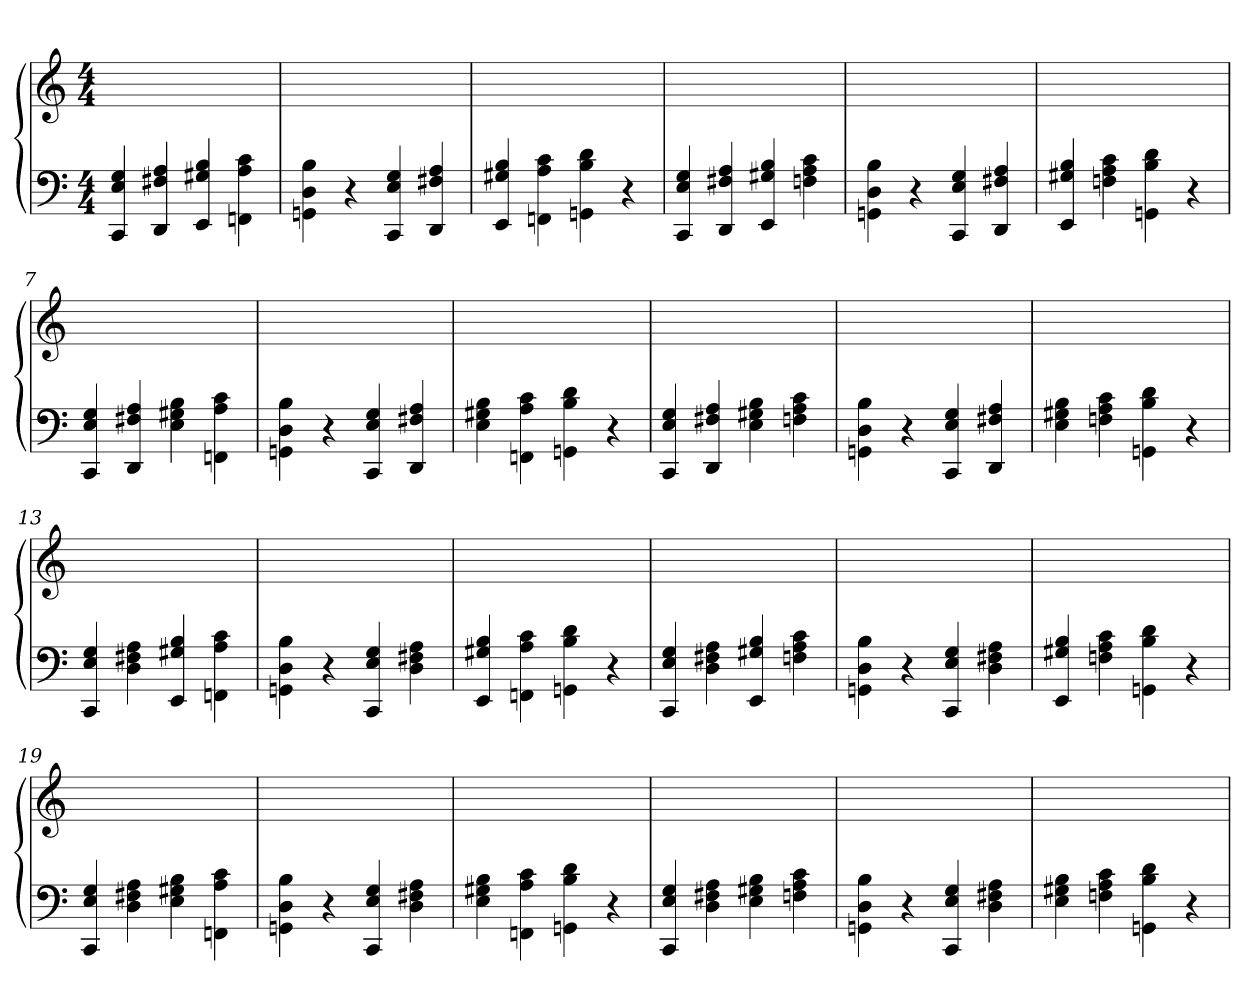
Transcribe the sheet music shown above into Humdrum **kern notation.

**kern	**kern
*part2	*part1
*staff2	*staff1
*clefF4	*clefG2
*k[]	*k[]
*C:	*C:
*M4/4	*M4/4
*MM60	*MM60
=1	=1
4CC 4E 4G	1ryy
4DD 4F#X 4A	.
4EE 4G#X 4B	.
4FFn 4A 4c	.
=2	=2
4GGn 4D 4B	1ryy
4r	.
4CC 4E 4G	.
4DD 4F#X 4A	.
=3	=3
4EE 4G#X 4B	1ryy
4FFn 4A 4c	.
4GGn 4B 4d	.
4r	.
=4	=4
4CC 4E 4G	1ryy
4DD 4F#X 4A	.
4EE 4G#X 4B	.
4Fn 4A 4c	.
=5	=5
4GGn 4D 4B	1ryy
4r	.
4CC 4E 4G	.
4DD 4F#X 4A	.
=6	=6
4EE 4G#X 4B	1ryy
4Fn 4A 4c	.
4GGn 4B 4d	.
4r	.
=7	=7
4CC 4E 4G	1ryy
4DD 4F#X 4A	.
4E 4G#X 4B	.
4FFn 4A 4c	.
=8	=8
4GGn 4D 4B	1ryy
4r	.
4CC 4E 4G	.
4DD 4F#X 4A	.
=9	=9
4E 4G#X 4B	1ryy
4FFn 4A 4c	.
4GGn 4B 4d	.
4r	.
=10	=10
4CC 4E 4G	1ryy
4DD 4F#X 4A	.
4E 4G#X 4B	.
4Fn 4A 4c	.
=11	=11
4GGn 4D 4B	1ryy
4r	.
4CC 4E 4G	.
4DD 4F#X 4A	.
=12	=12
4E 4G#X 4B	1ryy
4Fn 4A 4c	.
4GGn 4B 4d	.
4r	.
=13	=13
4CC 4E 4G	1ryy
4D 4F#X 4A	.
4EE 4G#X 4B	.
4FFn 4A 4c	.
=14	=14
4GGn 4D 4B	1ryy
4r	.
4CC 4E 4G	.
4D 4F#X 4A	.
=15	=15
4EE 4G#X 4B	1ryy
4FFn 4A 4c	.
4GGn 4B 4d	.
4r	.
=16	=16
4CC 4E 4G	1ryy
4D 4F#X 4A	.
4EE 4G#X 4B	.
4Fn 4A 4c	.
=17	=17
4GGn 4D 4B	1ryy
4r	.
4CC 4E 4G	.
4D 4F#X 4A	.
=18	=18
4EE 4G#X 4B	1ryy
4Fn 4A 4c	.
4GGn 4B 4d	.
4r	.
=19	=19
4CC 4E 4G	1ryy
4D 4F#X 4A	.
4E 4G#X 4B	.
4FFn 4A 4c	.
=20	=20
4GGn 4D 4B	1ryy
4r	.
4CC 4E 4G	.
4D 4F#X 4A	.
=21	=21
4E 4G#X 4B	1ryy
4FFn 4A 4c	.
4GGn 4B 4d	.
4r	.
=22	=22
4CC 4E 4G	1ryy
4D 4F#X 4A	.
4E 4G#X 4B	.
4Fn 4A 4c	.
=23	=23
4GGn 4D 4B	1ryy
4r	.
4CC 4E 4G	.
4D 4F#X 4A	.
=24	=24
4E 4G#X 4B	1ryy
4Fn 4A 4c	.
4GGn 4B 4d	.
4r	.
=	=
*-	*-
